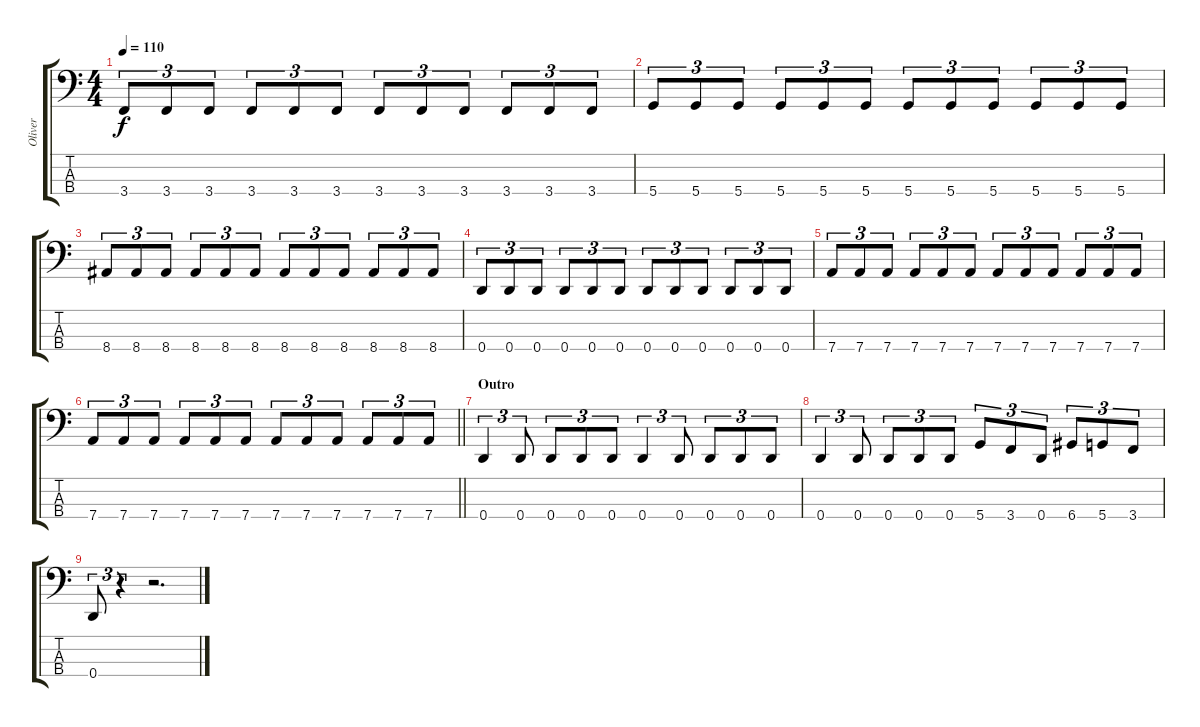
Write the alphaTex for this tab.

\track ("Oliver" "Oliver") {instrument electricbassfinger}
\staff {score tabs}
\tuning (G2 D2 A1 D1) {hide}
\ts (4 4)
\tempo 110
\clef f4
\ks c
3.4.8{tu (3 2) dy f} 3.4.8{tu (3 2)} 3.4.8{tu (3 2)} 3.4.8{tu (3 2)} 3.4.8{tu (3 2)} 3.4.8{tu (3 2)} 3.4.8{tu (3 2)} 3.4.8{tu (3 2)} 3.4.8{tu (3 2)} 3.4.8{tu (3 2)} 3.4.8{tu (3 2)} 3.4.8{tu (3 2)} |
5.4.8{tu (3 2)} 5.4.8{tu (3 2)} 5.4.8{tu (3 2)} 5.4.8{tu (3 2)} 5.4.8{tu (3 2)} 5.4.8{tu (3 2)} 5.4.8{tu (3 2)} 5.4.8{tu (3 2)} 5.4.8{tu (3 2)} 5.4.8{tu (3 2)} 5.4.8{tu (3 2)} 5.4.8{tu (3 2)} |
8.4.8{tu (3 2)} 8.4.8{tu (3 2)} 8.4.8{tu (3 2)} 8.4.8{tu (3 2)} 8.4.8{tu (3 2)} 8.4.8{tu (3 2)} 8.4.8{tu (3 2)} 8.4.8{tu (3 2)} 8.4.8{tu (3 2)} 8.4.8{tu (3 2)} 8.4.8{tu (3 2)} 8.4.8{tu (3 2)} |
0.4.8{tu (3 2)} 0.4.8{tu (3 2)} 0.4.8{tu (3 2)} 0.4.8{tu (3 2)} 0.4.8{tu (3 2)} 0.4.8{tu (3 2)} 0.4.8{tu (3 2)} 0.4.8{tu (3 2)} 0.4.8{tu (3 2)} 0.4.8{tu (3 2)} 0.4.8{tu (3 2)} 0.4.8{tu (3 2)} |
7.4.8{tu (3 2)} 7.4.8{tu (3 2)} 7.4.8{tu (3 2)} 7.4.8{tu (3 2)} 7.4.8{tu (3 2)} 7.4.8{tu (3 2)} 7.4.8{tu (3 2)} 7.4.8{tu (3 2)} 7.4.8{tu (3 2)} 7.4.8{tu (3 2)} 7.4.8{tu (3 2)} 7.4.8{tu (3 2)} |
\barLineRight lightlight
7.4.8{tu (3 2)} 7.4.8{tu (3 2)} 7.4.8{tu (3 2)} 7.4.8{tu (3 2)} 7.4.8{tu (3 2)} 7.4.8{tu (3 2)} 7.4.8{tu (3 2)} 7.4.8{tu (3 2)} 7.4.8{tu (3 2)} 7.4.8{tu (3 2)} 7.4.8{tu (3 2)} 7.4.8{tu (3 2)} |
\section ("" "Outro")
0.4.4{tu (3 2)} 0.4.8{tu (3 2)} 0.4.8{tu (3 2)} 0.4.8{tu (3 2)} 0.4.8{tu (3 2)} 0.4.4{tu (3 2)} 0.4.8{tu (3 2)} 0.4.8{tu (3 2)} 0.4.8{tu (3 2)} 0.4.8{tu (3 2)} |
0.4.4{tu (3 2)} 0.4.8{tu (3 2)} 0.4.8{tu (3 2)} 0.4.8{tu (3 2)} 0.4.8{tu (3 2)} 5.4.8{tu (3 2)} 3.4.8{tu (3 2)} 0.4.8{tu (3 2)} 6.4.8{tu (3 2)} 5.4.8{tu (3 2)} 3.4.8{tu (3 2)} |
0.4.8{tu (3 2)} r.4{tu (3 2)} r.2{d}
